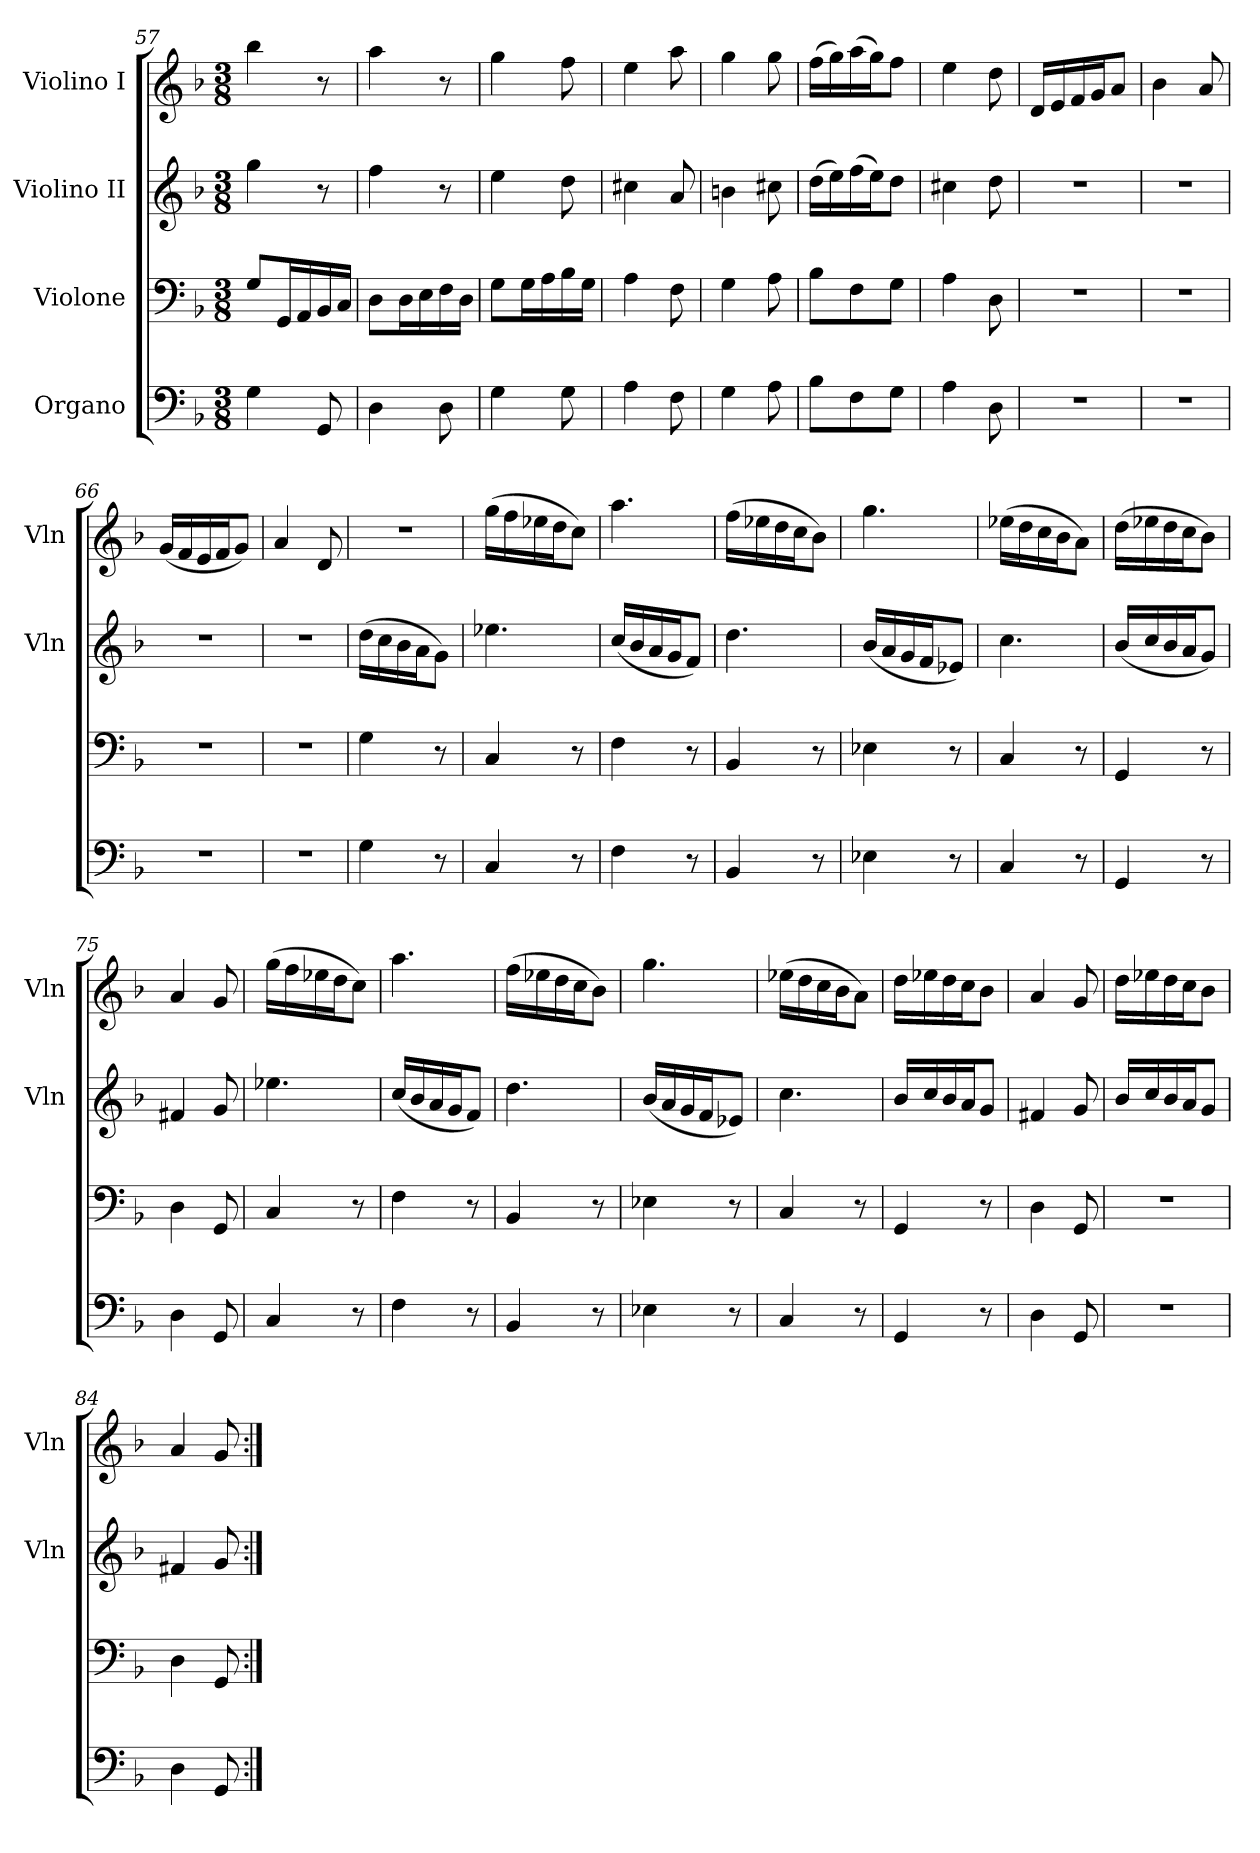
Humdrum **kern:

**kern	**kern	**kern	**kern
*part4	*part3	*part2	*part1
*staff4	*staff3	*staff2	*staff1
*I"Organo	*I"Violone	*I"Violino II	*I"Violino I
*	*	*I'Vln	*I'Vln
*clefF4	*clefF4	*clefG2	*clefG2
*k[b-]	*k[b-]	*k[b-]	*k[b-]
*d:	*d:	*d:	*d:
*M3/8	*M3/8	*M3/8	*M3/8
=57	=57	=57	=57
4G	8GL	4gg	4bb-
.	16GGL	.	.
.	16AA	.	.
8GG	16BB-	8r	8r
.	16CJJ	.	.
=58	=58	=58	=58
4D	8DL	4ff	4aa
.	16DL	.	.
.	16E	.	.
8D	16F	8r	8r
.	16DJJ	.	.
=59	=59	=59	=59
4G	8GL	4ee	4gg
.	16GL	.	.
.	16A	.	.
8G	16B-	8dd	8ff
.	16GJJ	.	.
=60	=60	=60	=60
4A	4A	4cc#X	4ee
8F	8F	8a	8aa
=61	=61	=61	=61
4G	4G	4bn	4gg
8A	8A	8cc#X	8gg
=62	=62	=62	=62
8B-L	8B-L	(16ddLL	(16ffLL
.	.	16ee)	16gg)
8F	8F	(16ff	(16aa
.	.	16eeJ)	16ggJ)
8GJ	8GJ	8ddJ	8ffJ
=63	=63	=63	=63
4A	4A	4cc#X	4ee
8D	8D	8dd	8dd
=64	=64	=64	=64
4.r	4.r	4.r	16dLL
.	.	.	16e
.	.	.	16f
.	.	.	16gJ
.	.	.	8aJ
=65	=65	=65	=65
4.r	4.r	4.r	4b-
.	.	.	8a
=66	=66	=66	=66
4.r	4.r	4.r	(16gLL
.	.	.	16f
.	.	.	16e
.	.	.	16fJ
.	.	.	8gJ)
=67	=67	=67	=67
4.r	4.r	4.r	4a
.	.	.	8d
=68	=68	=68	=68
4G	4G	(16ddLL	4.r
.	.	16cc	.
.	.	16b-	.
.	.	16aJ	.
8r	8r	8gJ)	.
=69	=69	=69	=69
4C	4C	4.ee-X	(16ggLL
.	.	.	16ff
.	.	.	16ee-X
.	.	.	16ddJ
8r	8r	.	8ccJ)
=70	=70	=70	=70
4F	4F	(16ccLL	4.aa
.	.	16b-	.
.	.	16a	.
.	.	16gJ	.
8r	8r	8fJ)	.
=71	=71	=71	=71
4BB-	4BB-	4.dd	(16ffLL
.	.	.	16ee-X
.	.	.	16dd
.	.	.	16ccJ
8r	8r	.	8b-J)
=72	=72	=72	=72
4E-X	4E-X	(16b-LL	4.gg
.	.	16a	.
.	.	16g	.
.	.	16fJ	.
8r	8r	8e-XJ)	.
=73	=73	=73	=73
4C	4C	4.cc	(16ee-XLL
.	.	.	16dd
.	.	.	16cc
.	.	.	16b-J
8r	8r	.	8aJ)
=74	=74	=74	=74
4GG	4GG	(16b-LL	(16ddLL
.	.	16cc	16ee-X
.	.	16b-	16dd
.	.	16aJ	16ccJ
8r	8r	8gJ)	8b-J)
=75	=75	=75	=75
4D	4D	4f#X	4a
8GG	8GG	8g	8g
=76	=76	=76	=76
4C	4C	4.ee-X	(16ggLL
.	.	.	16ff
.	.	.	16ee-X
.	.	.	16ddJ
8r	8r	.	8ccJ)
=77	=77	=77	=77
4F	4F	(16ccLL	4.aa
.	.	16b-	.
.	.	16a	.
.	.	16gJ	.
8r	8r	8fJ)	.
=78	=78	=78	=78
4BB-	4BB-	4.dd	(16ffLL
.	.	.	16ee-X
.	.	.	16dd
.	.	.	16ccJ
8r	8r	.	8b-J)
=79	=79	=79	=79
4E-X	4E-X	(16b-LL	4.gg
.	.	16a	.
.	.	16g	.
.	.	16fJ	.
8r	8r	8e-XJ)	.
=80	=80	=80	=80
4C	4C	4.cc	(16ee-XLL
.	.	.	16dd
.	.	.	16cc
.	.	.	16b-J
8r	8r	.	8aJ)
=81	=81	=81	=81
4GG	4GG	16b-LL	16ddLL
.	.	16cc	16ee-X
.	.	16b-	16dd
.	.	16aJ	16ccJ
8r	8r	8gJ	8b-J
=82	=82	=82	=82
4D	4D	4f#X	4a
8GG	8GG	8g	8g
=83	=83	=83	=83
4.r	4.r	16b-LL	16ddLL
.	.	16cc	16ee-X
.	.	16b-	16dd
.	.	16aJ	16ccJ
.	.	8gJ	8b-J
=84	=84	=84	=84
4D	4D	4f#X	4a
8GG	8GG	8g	8g
=:|!	=:|!	=:|!	=:|!
*-	*-	*-	*-
